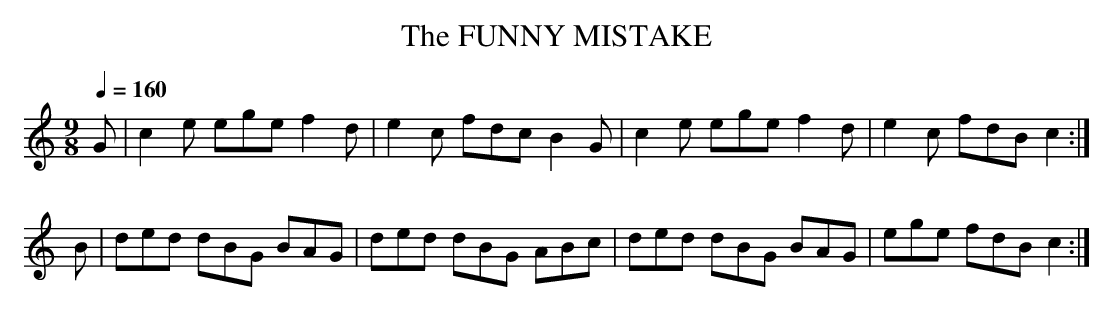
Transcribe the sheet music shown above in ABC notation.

X:1
T:FUNNY MISTAKE, The
members!
Q:1/4=160
M:9/8
L:1/8
K:C
G|c2e ege f2d|e2c fdc B2G|c2e ege f2d|e2c fdB c2:|
B|ded dBG BAG|ded dBG ABc|ded dBG BAG|ege fdB c2:|
